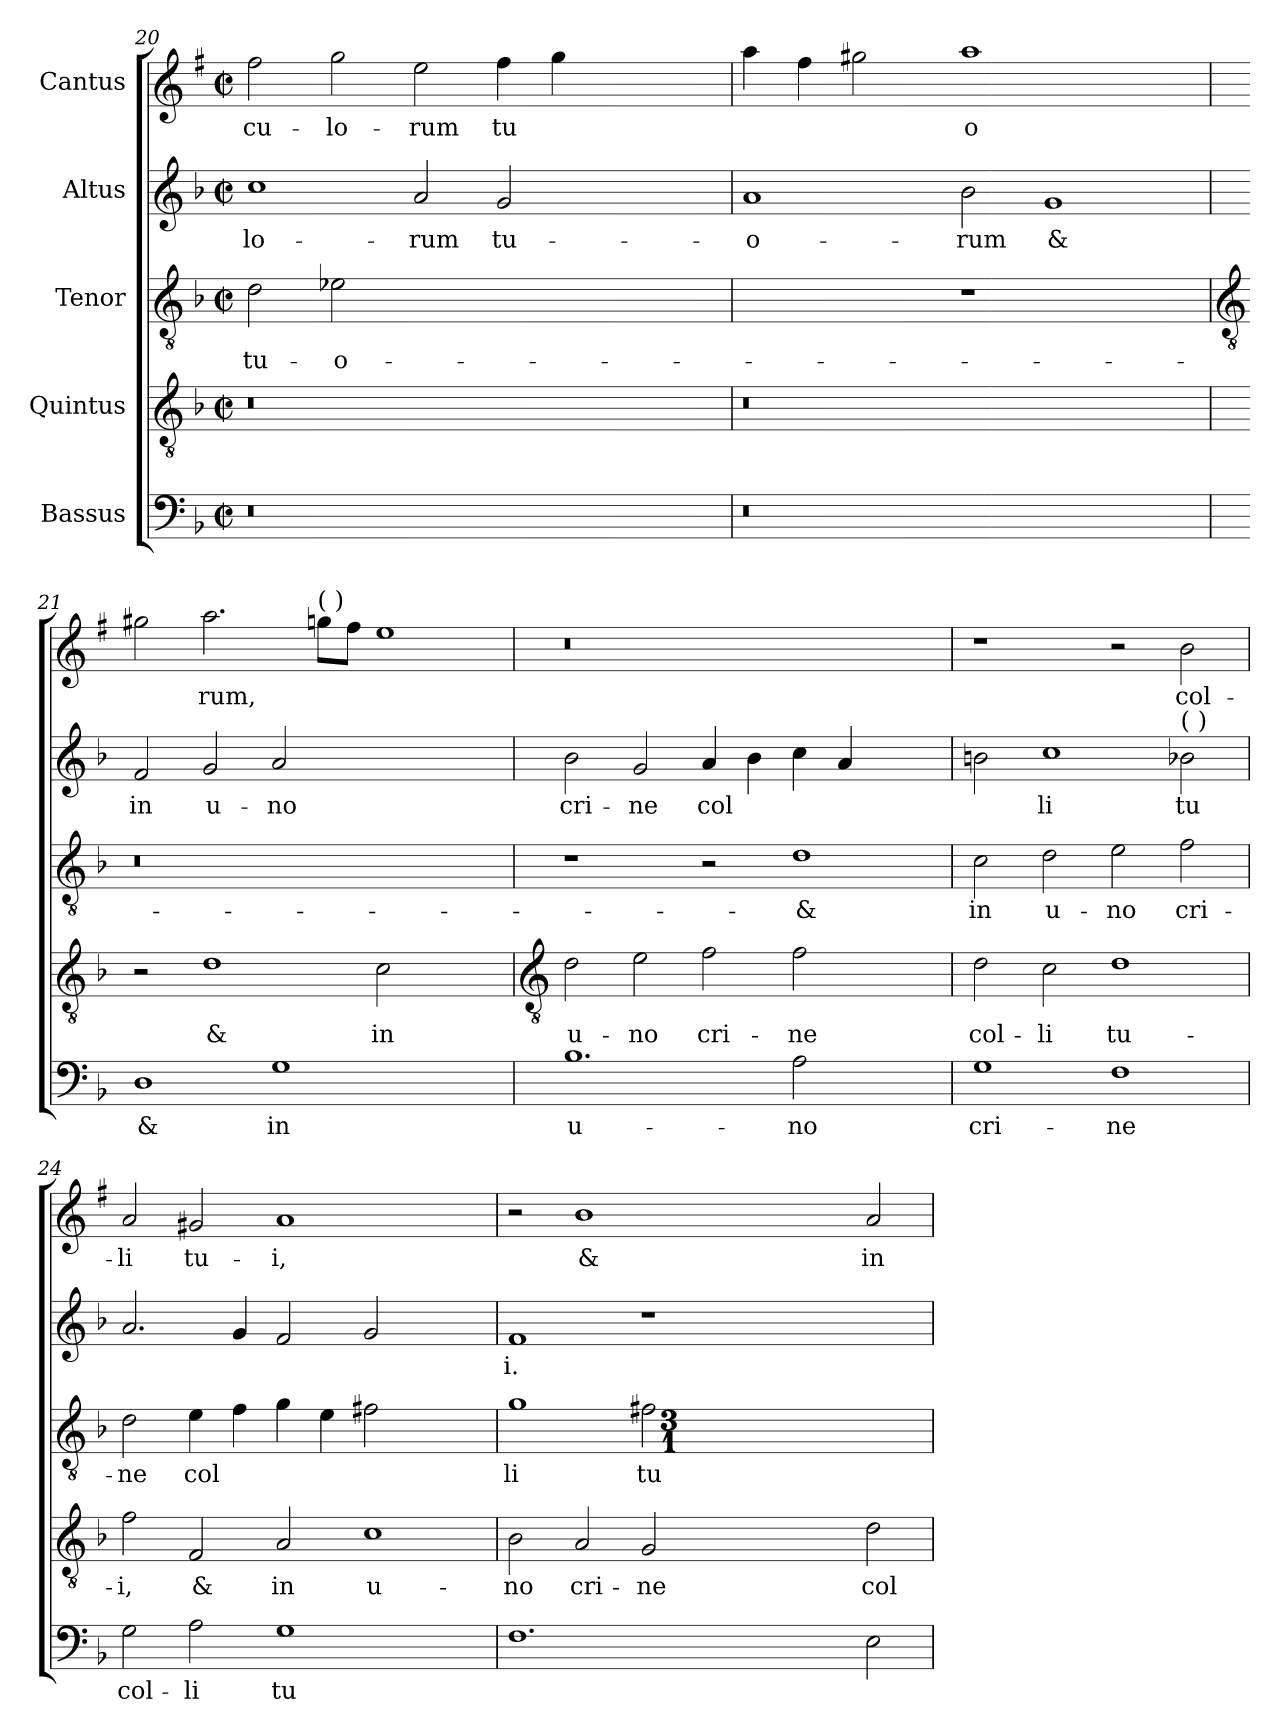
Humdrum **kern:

**kern	**text	**kern	**text	**kern	**text	**kern	**text	**kern	**text
*part5	*part5	*part4	*part4	*part3	*part3	*part2	*part2	*part1	*part1
*staff5	*staff5	*staff4	*staff4	*staff3	*staff3	*staff2	*staff2	*staff1	*staff1
*I"Bassus	*	*I"Quintus	*	*I"Tenor	*	*I"Altus	*	*I"Cantus	*
*clefF4	*	*clefGv2	*	*clefGv2	*	*clefG2	*	*clefG2	*
*	*	*	*	*	*	*	*	*ITrd1c2	*
*k[b-]	*	*k[b-]	*	*k[b-]	*	*k[b-]	*	*k[b-]	*
*F:	*	*F:	*	*F:	*	*F:	*	*F:	*
*M4/2	*	*M4/2	*	*M4/2	*	*M4/2	*	*M4/2	*
*met(c|)	*	*met(c|)	*	*met(c|)	*	*met(c|)	*	*met(c|)	*
=20A	=20A	=20A	=20A	=20A	=20A	=20A	=20A	=20A	=20A
!	!	!	!	!	!LO:LY:b	!	!LO:LY:b	!	!LO:LY:b
0r	.	0r	.	2d	tu-	1cc	-lo-	2ee	-cu-
!	!	!	!	!	!LO:LY:b	!	!	!	!LO:LY:b
.	.	.	.	2e-X	-o-	.	.	2ff	-lo-
!	!	!	!	!	!LO:LY:b	!	!LO:LY:b	!	!LO:LY:b
.	.	.	.	[0dyy	-rum	2a	-rum	2dd	-rum
!	!	!	!	!	!	!	!LO:LY:b	!	!LO:LY:b
.	.	.	.	.	.	2g	tu-	4ee	tu
.	.	.	.	.	.	.	.	4ff	.
1ryy	.	1ryy	.	.	.	1ryy	.	1ryy	.
=20B	=20B	=20B	=20B	=20B	=20B	=20B	=20B	=20B	=20B
!	!	!	!	!	!	!	!LO:LY:b	!	!
0r	.	0r	.	2.dyy_	.	1a	-o-	4gg	.
.	.	.	.	.	.	.	.	4ee	.
.	.	.	.	.	.	.	.	2ff#	.
.	.	.	.	4dyy]	.	.	.	.	.
!	!	!	!	!	!	!	!LO:LY:b	!	!LO:LY:b
.	.	.	.	1r	.	2b-	-rum	1gg	o
!	!	!	!	!	!	!	!LO:LY:b	!	!
.	.	.	.	.	.	1g	&	.	.
2ryy	.	2ryy	.	2ryy	.	.	.	2ryy	.
!!LO:LB:g=z
=21A	=21A	=21A	=21A	=21A	=21A	=21A	=21A	=21A	=21A
*	*	*	*	*clefGv2	*	*	*	*	*
!	!LO:LY:b	!	!	!	!	!	!LO:LY:b	!	!
1D	&	2r	.	0r	.	2f	in	2ff#	.
!	!	!	!LO:LY:b	!	!	!	!LO:LY:b	!	!LO:LY:b
.	.	1d	&	.	.	2g	u-	2.gg	rum,
!	!LO:LY:b	!	!	!	!	!	!LO:LY:b	!	!
1G	in	.	.	.	.	2a	-no	.	.
!	!	!	!	!	!	!	!	!LO:TX:a:t=(  )	!
.	.	.	.	.	.	.	.	8ffL	.
.	.	.	.	.	.	.	.	8eeJ	.
!	!	!	!LO:LY:b	!	!	!	!	!	!
.	.	2c	in	.	.	1ryy	.	1dd	.
2ryy	.	2ryy	.	2ryy	.	.	.	.	.
!!LO:LB:g=z
=22A	=22A	=22A	=22A	=22A	=22A	=22A	=22A	=22A	=22A
*	*	*clefGv2	*	*	*	*	*	*	*
!	!LO:LY:b	!	!LO:LY:b	!	!	!	!LO:LY:b	!	!
1.B-	u-	2d	u-	1r	.	2b-	cri-	0r	.
!	!	!	!LO:LY:b	!	!	!	!LO:LY:b	!	!
.	.	2e	-no	.	.	2g	-ne	.	.
!	!	!	!LO:LY:b	!	!	!	!LO:LY:b	!	!
.	.	2f	cri-	2r	.	4a	col	.	.
.	.	.	.	.	.	4b-	.	.	.
!	!LO:LY:b	!	!LO:LY:b	!	!LO:LY:b	!	!	!	!
2A	-no	2f	-ne	1d	&	4cc	.	.	.
.	.	.	.	.	.	4a	.	.	.
2ryy	.	2ryy	.	.	.	2ryy	.	2ryy	.
!!LO:LB:g=z
=23	=23	=23	=23	=23	=23	=23	=23	=23	=23
!	!LO:LY:b	!	!LO:LY:b	!	!LO:LY:b	!	!	!	!
1G	cri-	2d	col-	2c	in	2b	.	1r	.
!	!	!	!LO:LY:b	!	!LO:LY:b	!	!LO:LY:b	!	!
.	.	2c	-li	2d	u-	1cc	li	.	.
!	!LO:LY:b	!	!LO:LY:b	!	!LO:LY:b	!	!	!	!
1F	-ne	1d	tu-	2e	-no	.	.	2r	.
!	!	!	!	!	!	!LO:TX:a:t=(  )	!	!	!
!	!	!	!	!	!LO:LY:b	!	!LO:LY:b	!	!LO:LY:b
.	.	.	.	2f	cri-	2b-	tu	2a	col-
=24	=24	=24	=24	=24	=24	=24	=24	=24	=24
!	!LO:LY:b	!	!LO:LY:b	!	!LO:LY:b	!	!	!	!LO:LY:b
2G	col-	2f	-i,	2d	-ne	2.a	.	2g	-li
!	!LO:LY:b	!	!LO:LY:b	!	!LO:LY:b	!	!	!	!LO:LY:b
2A	-li	2F	&	4e	col	.	.	2f#	tu-
.	.	.	.	4f	.	4g	.	.	.
!	!LO:LY:b	!	!LO:LY:b	!	!	!	!	!	!LO:LY:b
1G	tu	2A	in	4g	.	2f	.	1g	-i,
.	.	.	.	4e	.	.	.	.	.
!	!	!	!LO:LY:b	!	!	!	!	!	!
.	.	1c	u-	2f#	.	2g	.	.	.
2ryy	.	.	.	2ryy	.	2ryy	.	2ryy	.
=25	=25	=25	=25	=25	=25	=25	=25	=25	=25
!	!	!	!LO:LY:b	!	!LO:LY:b	!	!LO:LY:b	!	!
1.F	.	2B-	-no	1g	li	1f	i.	2r	.
!	!	!	!LO:LY:b	!	!	!	!	!	!LO:LY:b
.	.	2A	cri-	.	.	.	.	1a	&
!	!	!	!LO:LY:b	!	!LO:LY:b	!	!	!	!
.	.	2G	-ne	2f#X	tu-	1r	.	.	.
*	*	*	*	*M3/1	*	*	*	*	*
!	!	!	!LO:LY:b	!	!	!	!	!	!LO:LY:b
2E	.	2d	col-	2ryy	.	.	.	2g	in
=	=	=	=	=	=	=	=	=	=
*-	*-	*-	*-	*-	*-	*-	*-	*-	*-
